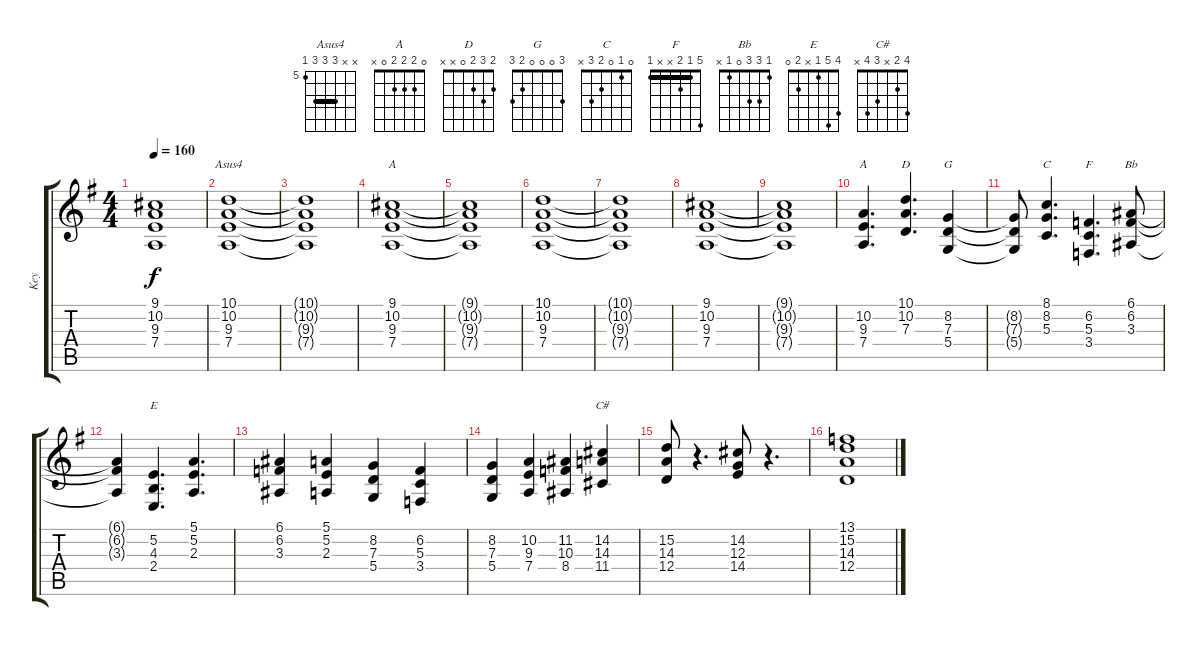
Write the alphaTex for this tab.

\track ("Key" "Key") {instrument stringensemble1}
\staff {score tabs}
\tuning (E4 B3 G3 D3 A2 E2) {hide}
\chord ("Asus4" x x 7 7 7 5) {firstfret 5 barre 7}
\chord ("A" x x 6 7 7 5) {firstfret 5}
\chord ("A" 0 2 2 2 0 x)
\chord ("D" 2 3 2 0 x x)
\chord ("G" 3 0 0 0 2 3)
\chord ("C" 0 1 0 2 3 x)
\chord ("F" 5 1 2 x x 1) {barre 1}
\chord ("Bb" 1 3 3 0 1 x)
\chord ("E" 4 5 1 x 2 0)
\chord ("C#" 4 2 x 3 4 x)
\ts (4 4)
\tempo 160
\clef g2
\ks g
(9.1{t} 10.2{t} 9.3{t} 7.4{t}).1{dy f} |
(10.1 10.2 9.3 7.4).1{ch "Asus4"} |
(10.1{t} 10.2{t} 9.3{t} 7.4{t}).1 |
(9.1 10.2 9.3 7.4).1{ch "A"} |
(9.1{t} 10.2{t} 9.3{t} 7.4{t}).1 |
(10.1 10.2 9.3 7.4).1 |
(10.1{t} 10.2{t} 9.3{t} 7.4{t}).1 |
(9.1 10.2 9.3 7.4).1 |
(9.1{t} 10.2{t} 9.3{t} 7.4{t}).1 |
(10.2 9.3 7.4).4{d ch "A"} (10.1 10.2 7.3).4{d ch "D"} (8.2 7.3 5.4).4{ch "G"} |
(8.2{t} 7.3{t} 5.4{t}).8 (8.1 8.2 5.3).4{d ch "C"} (6.2 5.3 3.4).4{d ch "F"} (6.1 6.2 3.3).8{ch "Bb"} |
(6.1{t} 6.2{t} 3.3{t}).4 (5.2 4.3 2.4).4{d ch "E"} (5.1 5.2 2.3).4{d} |
(6.1 6.2 3.3).4 (5.1 5.2 2.3).4 (8.2 7.3 5.4).4 (6.2 5.3 3.4).4 |
(8.2 7.3 5.4).4 (10.2 9.3 7.4).4 (11.2 10.3 8.4).4 (14.2 14.3 11.4).4{ch "C#"} |
(15.2 14.3 12.4).8 r.4{d} (14.2 12.3 14.4).8 r.4{d} |
(13.1 15.2 14.3 12.4).1
